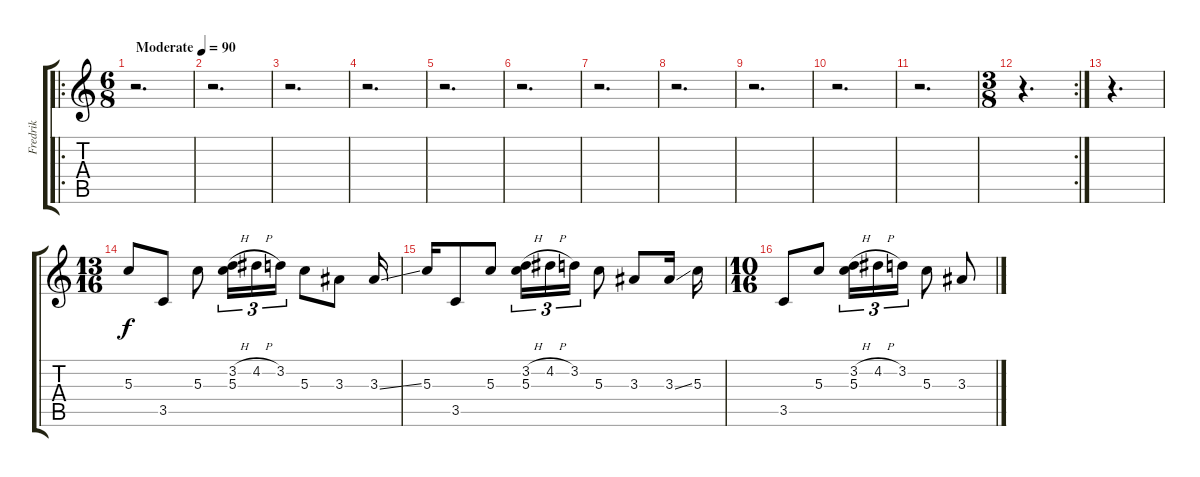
\track ("Fredrik" "Fredrik") {instrument electricguitarjazz}
\staff {score tabs}
\tuning (E4 B3 G3 D3 A2 E2) {hide}
\ro
\ts (6 8)
\tempo (90 "Moderate")
\clef g2
\ks c
r.2{d dy f instrument electricguitarjazz} |
r.2{d} |
r.2{d} |
r.2{d} |
r.2{d} |
r.2{d} |
r.2{d} |
r.2{d} |
r.2{d} |
r.2{d} |
r.2{d} |
\rc 2
\ts (3 8)
r.4{d} |
r.4{d} |
\ts (13 16)
5.3.8 3.5.8 5.3.8 (3.2{h} 5.3).16{tu (3 2)} 4.2{h}.16{tu (3 2)} 3.2.16{tu (3 2)} 5.3.8 3.3.8 3.3{ss}.16 |
5.3.16 3.5.8 5.3.8 (3.2{h} 5.3).16{tu (3 2)} 4.2{h}.16{tu (3 2)} 3.2.16{tu (3 2)} 5.3.8 3.3.8 3.3{ss}.16 5.3.16 |
\ts (10 16)
3.5.8 5.3.8 (3.2{h} 5.3).16{tu (3 2)} 4.2{h}.16{tu (3 2)} 3.2.16{tu (3 2)} 5.3.8 3.3.8
